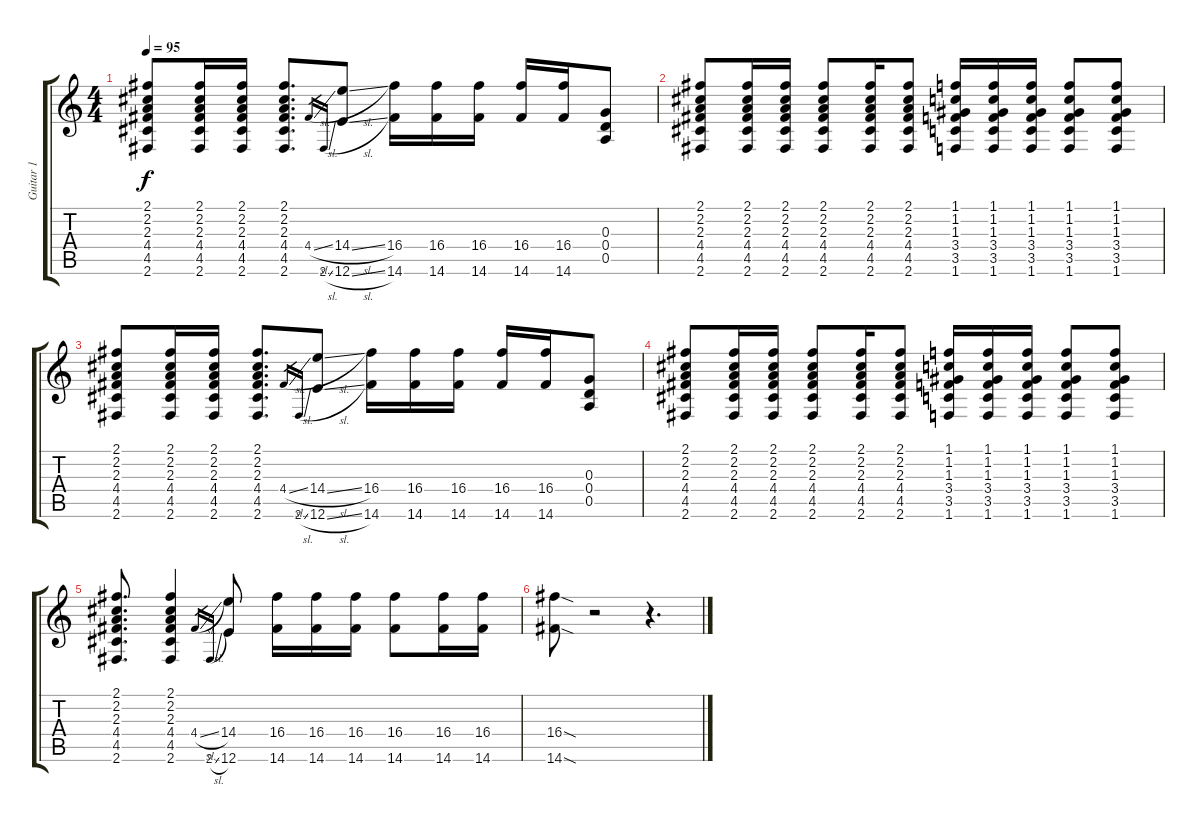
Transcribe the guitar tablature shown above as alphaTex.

\track ("Guitar 1" "Guitar 1") {instrument distortionguitar}
\staff {score tabs}
\tuning (E4 B3 G3 D3 A2 E2) {hide}
\ts (4 4)
\tempo 95
\clef g2
\ks c
(2.1 2.2 2.3 4.4 4.5 2.6).8{dy f} (2.1 2.2 2.3 4.4 4.5 2.6).16 (2.1 2.2 2.3 4.4 4.5 2.6).16 (2.1 2.2 2.3 4.4 4.5 2.6).8{d} 4.4{sl}.16{gr} 2.6{sl}.16{gr} (14.4{sl} 12.6{sl}).8 (16.4 14.6).16 (16.4 14.6).16 (16.4 14.6).16 (16.4 14.6).16 (16.4 14.6).16 (0.3 0.4 0.5).8 |
(2.1 2.2 2.3 4.4 4.5 2.6).8 (2.1 2.2 2.3 4.4 4.5 2.6).16 (2.1 2.2 2.3 4.4 4.5 2.6).16 (2.1 2.2 2.3 4.4 4.5 2.6).8 (2.1 2.2 2.3 4.4 4.5 2.6).16 (2.1 2.2 2.3 4.4 4.5 2.6).8 (1.1 1.2 1.3 3.4 3.5 1.6).16 (1.1 1.2 1.3 3.4 3.5 1.6).16 (1.1 1.2 1.3 3.4 3.5 1.6).16 (1.1 1.2 1.3 3.4 3.5 1.6).8 (1.1 1.2 1.3 3.4 3.5 1.6).8 |
(2.1 2.2 2.3 4.4 4.5 2.6).8 (2.1 2.2 2.3 4.4 4.5 2.6).16 (2.1 2.2 2.3 4.4 4.5 2.6).16 (2.1 2.2 2.3 4.4 4.5 2.6).8{d} 4.4{sl}.16{gr} 2.6{sl}.16{gr} (14.4{sl} 12.6{sl}).8 (16.4 14.6).16 (16.4 14.6).16 (16.4 14.6).16 (16.4 14.6).16 (16.4 14.6).16 (0.3 0.4 0.5).8 |
(2.1 2.2 2.3 4.4 4.5 2.6).8 (2.1 2.2 2.3 4.4 4.5 2.6).16 (2.1 2.2 2.3 4.4 4.5 2.6).16 (2.1 2.2 2.3 4.4 4.5 2.6).8 (2.1 2.2 2.3 4.4 4.5 2.6).16 (2.1 2.2 2.3 4.4 4.5 2.6).8 (1.1 1.2 1.3 3.4 3.5 1.6).16 (1.1 1.2 1.3 3.4 3.5 1.6).16 (1.1 1.2 1.3 3.4 3.5 1.6).16 (1.1 1.2 1.3 3.4 3.5 1.6).8 (1.1 1.2 1.3 3.4 3.5 1.6).8 |
(2.1 2.2 2.3 4.4 4.5 2.6).8{d} (2.1 2.2 2.3 4.4 4.5 2.6).4 4.4{sl}.16{gr} 2.6{sl}.16{gr} (14.4 12.6).8 (16.4 14.6).16 (16.4 14.6).16 (16.4 14.6).16 (16.4 14.6).8 (16.4 14.6).16 (16.4 14.6).16 |
(16.4{sod} 14.6{sod}).8 r.2 r.4{d}
